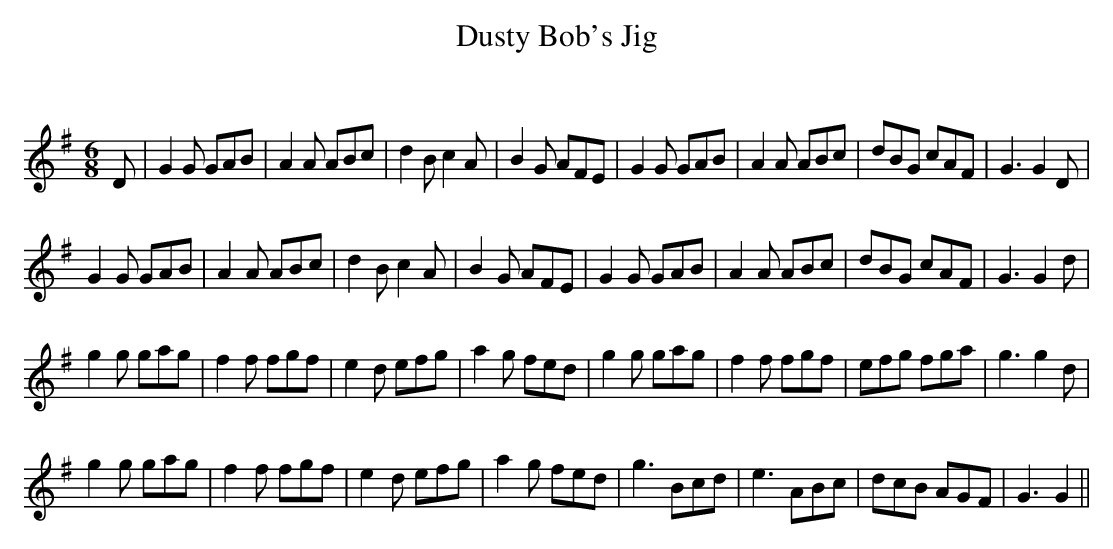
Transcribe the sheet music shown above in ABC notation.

X:1
T: Dusty Bob's Jig
C:
Q:180
K:G
M:6/8
L:1/16
D2|G4G2 G2A2B2|A4A2 A2B2c2|d4B2 c4A2|B4G2 A2F2E2|G4G2 G2A2B2|A4A2 A2B2c2|d2B2G2 c2A2F2|G6 G4D2|
G4G2 G2A2B2|A4A2 A2B2c2|d4B2 c4A2|B4G2 A2F2E2|G4G2 G2A2B2|A4A2 A2B2c2|d2B2G2 c2A2F2|G6 G4d2|
g4g2 g2a2g2|f4f2 f2g2f2|e4d2 e2f2g2|a4g2 f2e2d2|g4g2 g2a2g2|f4f2 f2g2f2|e2f2g2 f2g2a2|g6 g4d2|
g4g2 g2a2g2|f4f2 f2g2f2|e4d2 e2f2g2|a4g2 f2e2d2|g6 B2c2d2|e6 A2B2c2|d2c2B2 A2G2F2|G6 G4||
